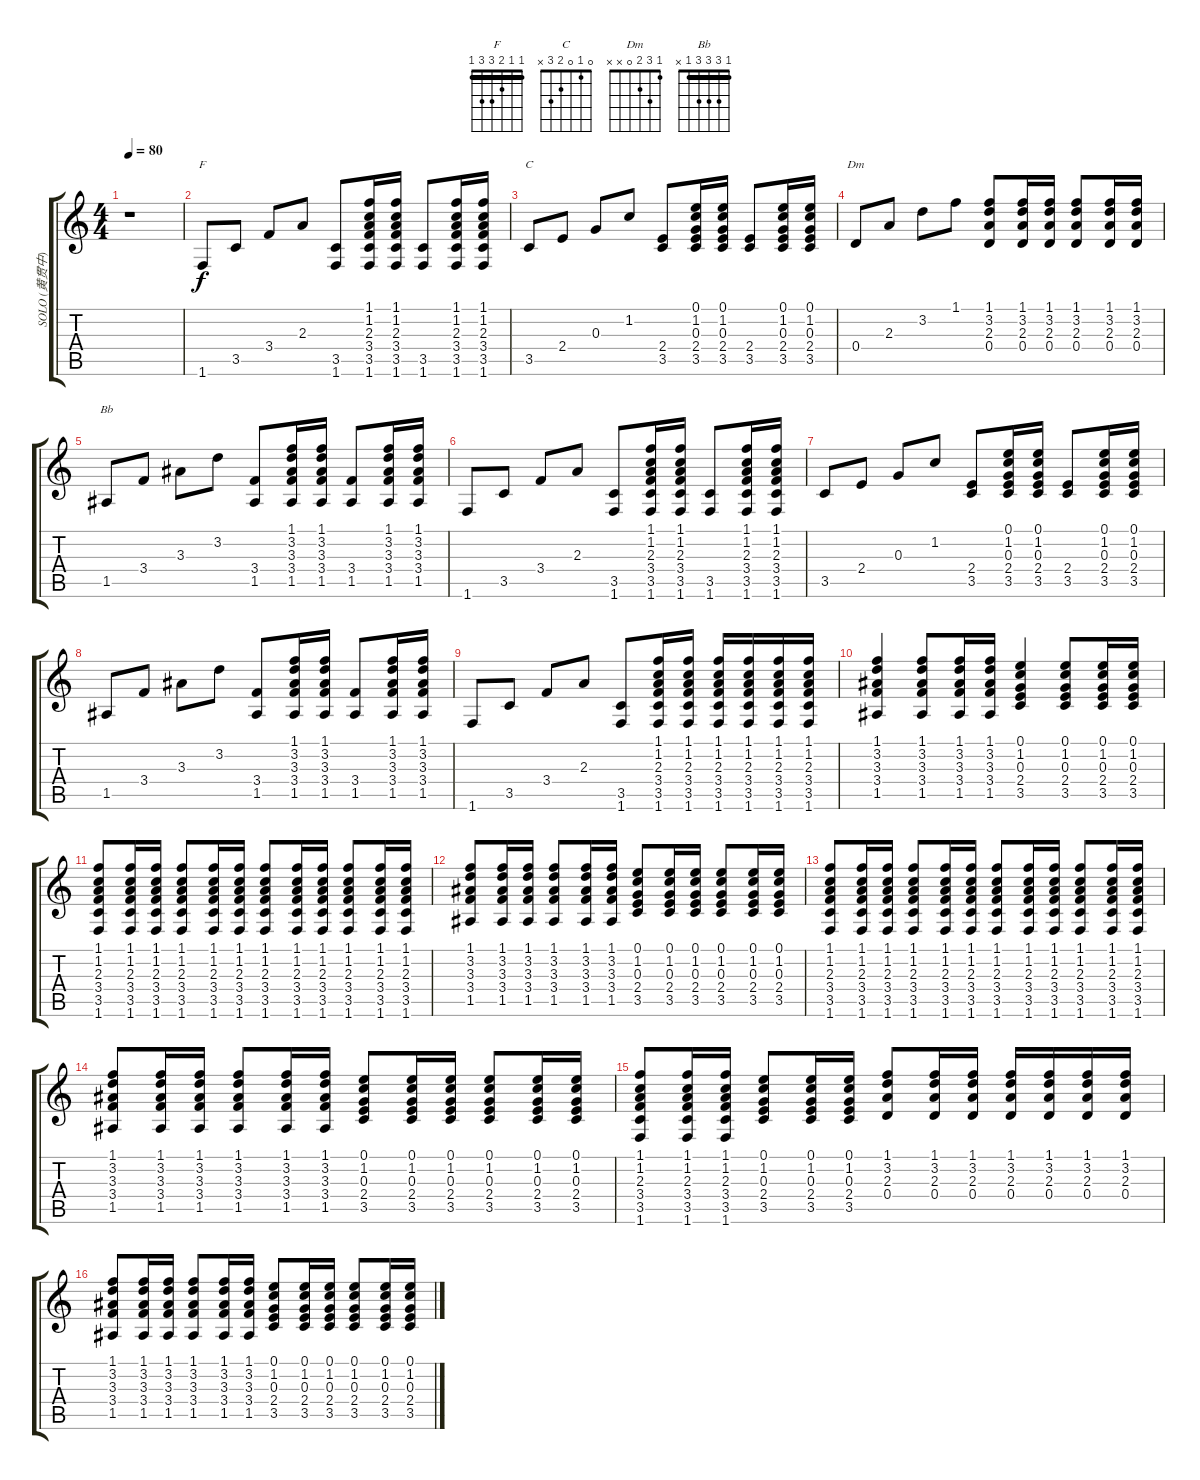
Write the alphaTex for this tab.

\track ("SOLO (黄贯中)" "SOLO (黄贯中)") {instrument acousticguitarsteel}
\staff {score tabs}
\tuning (E4 B3 G3 D3 A2 E2) {hide}
\chord ("F" 1 1 2 3 3 1) {barre 1}
\chord ("C" 0 1 0 2 3 x)
\chord ("Dm" 1 3 2 0 x x)
\chord ("Bb" 1 3 3 3 1 x) {barre 1}
\ts (4 4)
\tempo 80
\clef g2
\ks c
r.1{dy f} |
1.6.8{ch "F"} 3.5.8 3.4.8 2.3.8 (3.5 1.6).8 (1.1 1.2 2.3 3.4 3.5 1.6).16 (1.1 1.2 2.3 3.4 3.5 1.6).16 (3.5 1.6).8 (1.1 1.2 2.3 3.4 3.5 1.6).16 (1.1 1.2 2.3 3.4 3.5 1.6).16 |
3.5.8{ch "C"} 2.4.8 0.3.8 1.2.8 (2.4 3.5).8 (0.1 1.2 0.3 2.4 3.5).16 (0.1 1.2 0.3 2.4 3.5).16 (2.4 3.5).8 (0.1 1.2 0.3 2.4 3.5).16 (0.1 1.2 0.3 2.4 3.5).16 |
0.4.8{ch "Dm"} 2.3.8 3.2.8 1.1.8 (1.1 3.2 2.3 0.4).8 (1.1 3.2 2.3 0.4).16 (1.1 3.2 2.3 0.4).16 (1.1 3.2 2.3 0.4).8 (1.1 3.2 2.3 0.4).16 (1.1 3.2 2.3 0.4).16 |
1.5.8{ch "Bb"} 3.4.8 3.3.8 3.2.8 (3.4 1.5).8 (1.1 3.2 3.3 3.4 1.5).16 (1.1 3.2 3.3 3.4 1.5).16 (3.4 1.5).8 (1.1 3.2 3.3 3.4 1.5).16 (1.1 3.2 3.3 3.4 1.5).16 |
1.6.8 3.5.8 3.4.8 2.3.8 (3.5 1.6).8 (1.1 1.2 2.3 3.4 3.5 1.6).16 (1.1 1.2 2.3 3.4 3.5 1.6).16 (3.5 1.6).8 (1.1 1.2 2.3 3.4 3.5 1.6).16 (1.1 1.2 2.3 3.4 3.5 1.6).16 |
3.5.8 2.4.8 0.3.8 1.2.8 (2.4 3.5).8 (0.1 1.2 0.3 2.4 3.5).16 (0.1 1.2 0.3 2.4 3.5).16 (2.4 3.5).8 (0.1 1.2 0.3 2.4 3.5).16 (0.1 1.2 0.3 2.4 3.5).16 |
1.5.8 3.4.8 3.3.8 3.2.8 (3.4 1.5).8 (1.1 3.2 3.3 3.4 1.5).16 (1.1 3.2 3.3 3.4 1.5).16 (3.4 1.5).8 (1.1 3.2 3.3 3.4 1.5).16 (1.1 3.2 3.3 3.4 1.5).16 |
1.6.8 3.5.8 3.4.8 2.3.8 (3.5 1.6).8 (1.1 1.2 2.3 3.4 3.5 1.6).16 (1.1 1.2 2.3 3.4 3.5 1.6).16 (1.1 1.2 2.3 3.4 3.5 1.6).16 (1.1 1.2 2.3 3.4 3.5 1.6).16 (1.1 1.2 2.3 3.4 3.5 1.6).16 (1.1 1.2 2.3 3.4 3.5 1.6).16 |
(1.1 3.2 3.3 3.4 1.5).4 (1.1 3.2 3.3 3.4 1.5).8 (1.1 3.2 3.3 3.4 1.5).16 (1.1 3.2 3.3 3.4 1.5).16 (0.1 1.2 0.3 2.4 3.5).4 (0.1 1.2 0.3 2.4 3.5).8 (0.1 1.2 0.3 2.4 3.5).16 (0.1 1.2 0.3 2.4 3.5).16 |
(1.1 1.2 2.3 3.4 3.5 1.6).8 (1.1 1.2 2.3 3.4 3.5 1.6).16 (1.1 1.2 2.3 3.4 3.5 1.6).16 (1.1 1.2 2.3 3.4 3.5 1.6).8 (1.1 1.2 2.3 3.4 3.5 1.6).16 (1.1 1.2 2.3 3.4 3.5 1.6).16 (1.1 1.2 2.3 3.4 3.5 1.6).8 (1.1 1.2 2.3 3.4 3.5 1.6).16 (1.1 1.2 2.3 3.4 3.5 1.6).16 (1.1 1.2 2.3 3.4 3.5 1.6).8 (1.1 1.2 2.3 3.4 3.5 1.6).16 (1.1 1.2 2.3 3.4 3.5 1.6).16 |
(1.1 3.2 3.3 3.4 1.5).8 (1.1 3.2 3.3 3.4 1.5).16 (1.1 3.2 3.3 3.4 1.5).16 (1.1 3.2 3.3 3.4 1.5).8 (1.1 3.2 3.3 3.4 1.5).16 (1.1 3.2 3.3 3.4 1.5).16 (0.1 1.2 0.3 2.4 3.5).8 (0.1 1.2 0.3 2.4 3.5).16 (0.1 1.2 0.3 2.4 3.5).16 (0.1 1.2 0.3 2.4 3.5).8 (0.1 1.2 0.3 2.4 3.5).16 (0.1 1.2 0.3 2.4 3.5).16 |
(1.1 1.2 2.3 3.4 3.5 1.6).8 (1.1 1.2 2.3 3.4 3.5 1.6).16 (1.1 1.2 2.3 3.4 3.5 1.6).16 (1.1 1.2 2.3 3.4 3.5 1.6).8 (1.1 1.2 2.3 3.4 3.5 1.6).16 (1.1 1.2 2.3 3.4 3.5 1.6).16 (1.1 1.2 2.3 3.4 3.5 1.6).8 (1.1 1.2 2.3 3.4 3.5 1.6).16 (1.1 1.2 2.3 3.4 3.5 1.6).16 (1.1 1.2 2.3 3.4 3.5 1.6).8 (1.1 1.2 2.3 3.4 3.5 1.6).16 (1.1 1.2 2.3 3.4 3.5 1.6).16 |
(1.1 3.2 3.3 3.4 1.5).8 (1.1 3.2 3.3 3.4 1.5).16 (1.1 3.2 3.3 3.4 1.5).16 (1.1 3.2 3.3 3.4 1.5).8 (1.1 3.2 3.3 3.4 1.5).16 (1.1 3.2 3.3 3.4 1.5).16 (0.1 1.2 0.3 2.4 3.5).8 (0.1 1.2 0.3 2.4 3.5).16 (0.1 1.2 0.3 2.4 3.5).16 (0.1 1.2 0.3 2.4 3.5).8 (0.1 1.2 0.3 2.4 3.5).16 (0.1 1.2 0.3 2.4 3.5).16 |
(1.1 1.2 2.3 3.4 3.5 1.6).8 (1.1 1.2 2.3 3.4 3.5 1.6).16 (1.1 1.2 2.3 3.4 3.5 1.6).16 (0.1 1.2 0.3 2.4 3.5).8 (0.1 1.2 0.3 2.4 3.5).16 (0.1 1.2 0.3 2.4 3.5).16 (1.1 3.2 2.3 0.4).8 (1.1 3.2 2.3 0.4).16 (1.1 3.2 2.3 0.4).16 (1.1 3.2 2.3 0.4).16 (1.1 3.2 2.3 0.4).16 (1.1 3.2 2.3 0.4).16 (1.1 3.2 2.3 0.4).16 |
(1.1 3.2 3.3 3.4 1.5).8 (1.1 3.2 3.3 3.4 1.5).16 (1.1 3.2 3.3 3.4 1.5).16 (1.1 3.2 3.3 3.4 1.5).8 (1.1 3.2 3.3 3.4 1.5).16 (1.1 3.2 3.3 3.4 1.5).16 (0.1 1.2 0.3 2.4 3.5).8 (0.1 1.2 0.3 2.4 3.5).16 (0.1 1.2 0.3 2.4 3.5).16 (0.1 1.2 0.3 2.4 3.5).8 (0.1 1.2 0.3 2.4 3.5).16 (0.1 1.2 0.3 2.4 3.5).16
